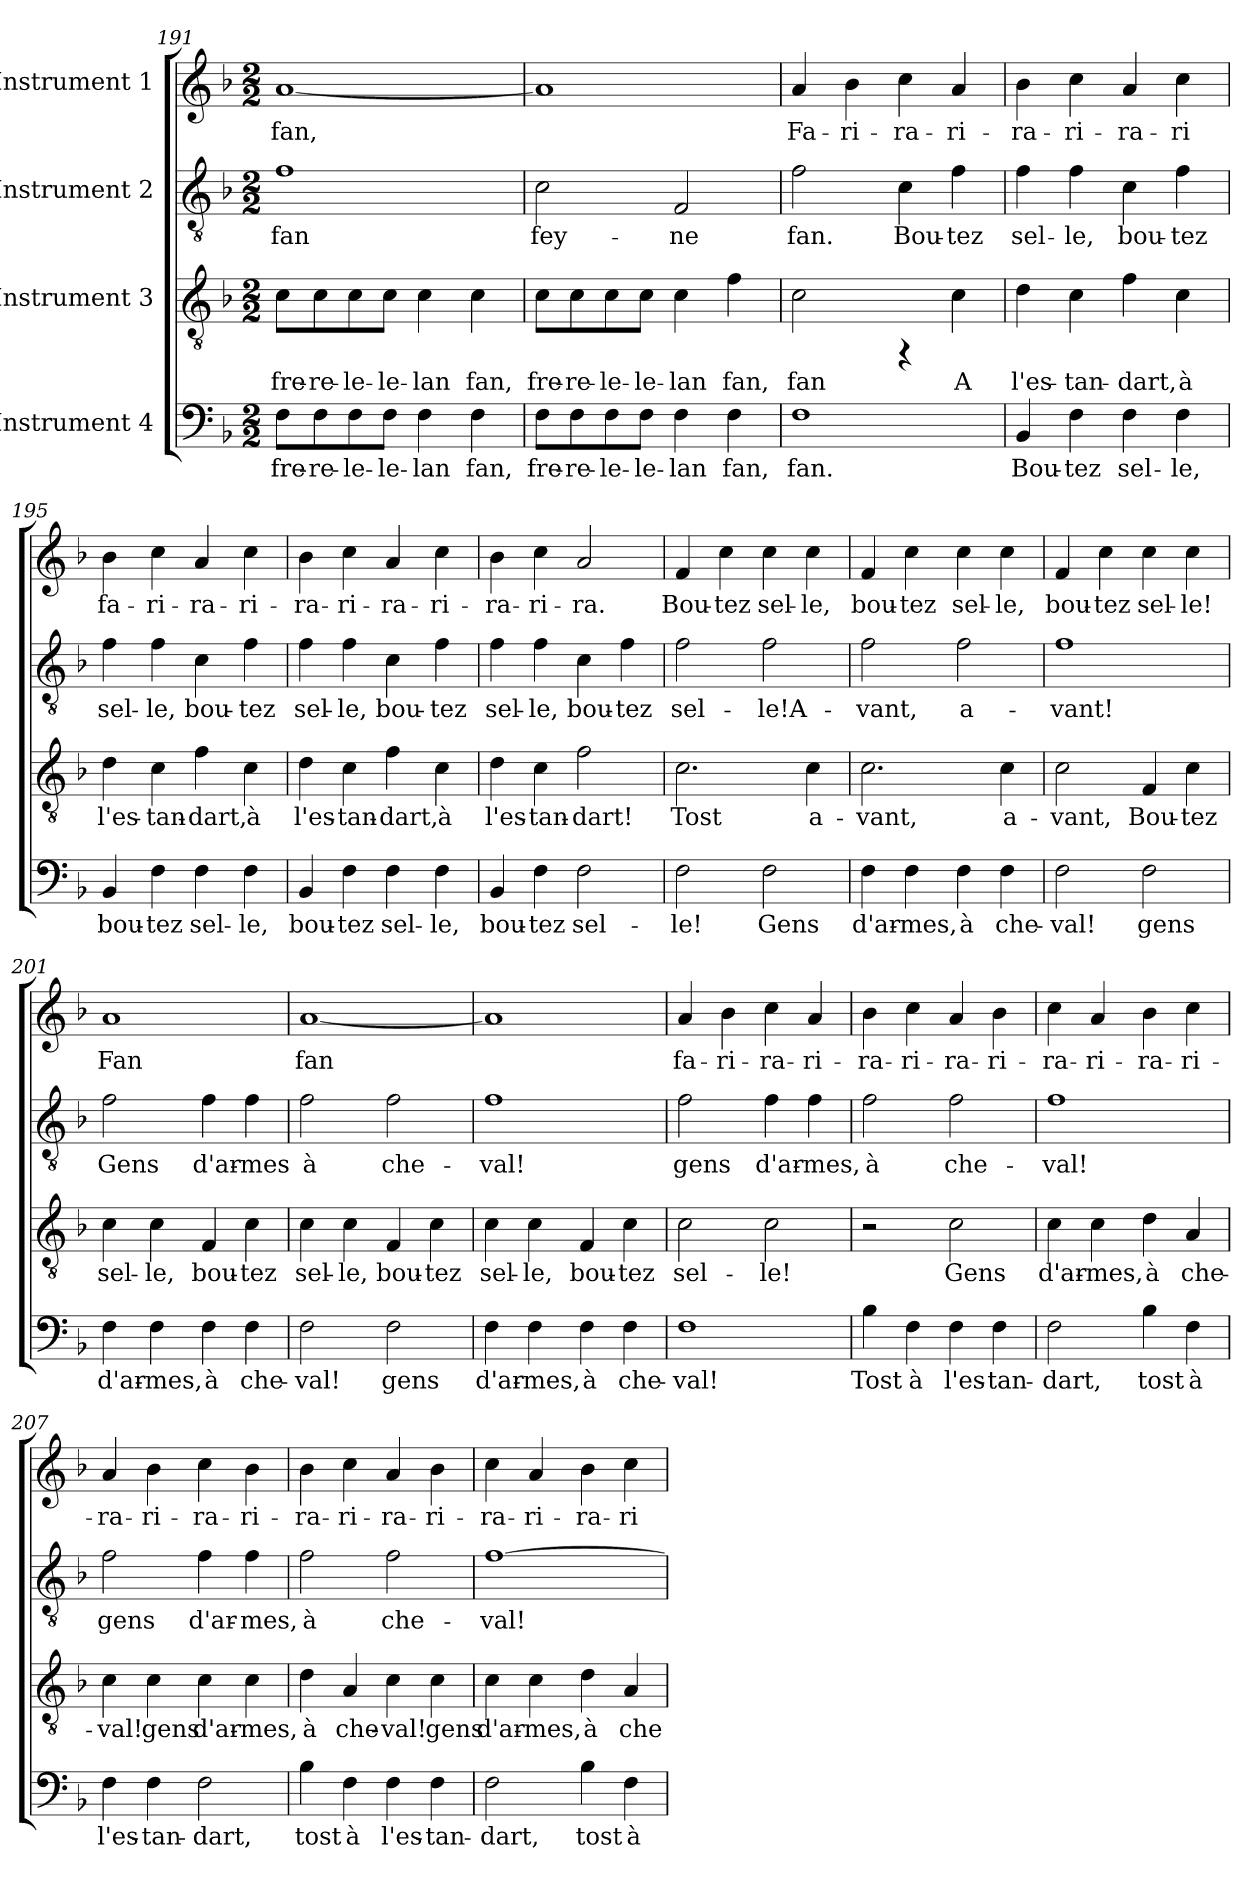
**kern	**text	**kern	**text	**kern	**text	**kern	**text
*part4	*part4	*part3	*part3	*part2	*part2	*part1	*part1
*staff4	*staff4	*staff3	*staff3	*staff2	*staff2	*staff1	*staff1
*I"Instrument 4	*	*I"Instrument 3	*	*I"Instrument 2	*	*I"Instrument 1	*
!!LO:LB:g=z
*clefF4	*	*clefGv2	*	*clefGv2	*	*clefG2	*
*k[b-]	*	*k[b-]	*	*k[b-]	*	*k[b-]	*
*F:	*	*F:	*	*F:	*	*F:	*
*M2/2	*	*M2/2	*	*M2/2	*	*M2/2	*
=191	=191	=191	=191	=191	=191	=191	=191
!	!LO:LY:b:cj	!	!LO:LY:b:cj	!	!LO:LY:b:cj	!	!LO:LY:b:cj
8F\L	-fre-	8c\L	fre-	1f	fan	[<1a	fan,-
!	!LO:LY:b:cj	!	!LO:LY:b:cj	!	!	!	!
8F\	-re-	8c\	-re-	.	.	.	.
!	!LO:LY:b:cj	!	!LO:LY:b:cj	!	!	!	!
8F\	-le-	8c\	-le-	.	.	.	.
!	!LO:LY:b:cj	!	!LO:LY:b:cj	!	!	!	!
8F\J	-le-	8c\J	-le-	.	.	.	.
!	!LO:LY:b:cj	!	!LO:LY:b:cj	!	!	!	!
4F\	-lan	4c\	-lan	.	.	.	.
!	!LO:LY:b:cj	!	!LO:LY:b:cj	!	!	!	!
4F\	fan,	4c\	fan,	.	.	.	.
=192	=192	=192	=192	=192	=192	=192	=192
!	!LO:LY:b:cj	!	!LO:LY:b:cj	!	!LO:LY:b:cj	!	!LO:LY:b:cj
8F\L	fre-	8c\L	fre-	2c\	fey-	1a]	--
!	!LO:LY:b:cj	!	!LO:LY:b:cj	!	!	!	!
8F\	-re-	8c\	-re-	.	.	.	.
!	!LO:LY:b:cj	!	!LO:LY:b:cj	!	!	!	!
8F\	-le-	8c\	-le-	.	.	.	.
!	!LO:LY:b:cj	!	!LO:LY:b:cj	!	!	!	!
8F\J	-le-	8c\J	-le-	.	.	.	.
!	!LO:LY:b:cj	!	!LO:LY:b:cj	!	!LO:LY:b:cj	!	!
4F\	-lan	4c\	-lan	2F/	-ne	.	.
!	!LO:LY:b:cj	!	!LO:LY:b:cj	!	!	!	!
4F\	fan,	4f\	fan,	.	.	.	.
=193	=193	=193	=193	=193	=193	=193	=193
!	!LO:LY:b:cj	!	!LO:LY:b:cj	!	!LO:LY:b:cj	!	!LO:LY:b:cj
1F	fan.	2c\	fan	2f\	fan.	4a/	-Fa-
!	!	!	!	!	!	!	!LO:LY:b:cj
.	.	.	.	.	.	4b-\	-ri-
!	!	!	!	!	!LO:LY:b:cj	!	!LO:LY:b:cj
.	.	4rFF	.	4c\	Bou-	4cc\	-ra-
!	!	!	!LO:LY:b:cj	!	!LO:LY:b:cj	!	!LO:LY:b:cj
.	.	4c\	A	4f\	-tez	4a/	-ri-
=194	=194	=194	=194	=194	=194	=194	=194
!	!LO:LY:b:cj	!	!LO:LY:b:cj	!	!LO:LY:b:cj	!	!LO:LY:b:cj
4BB-/	Bou-	4d\	l'es-	4f\	sel-	4b-\	-ra-
!	!LO:LY:b:cj	!	!LO:LY:b:cj	!	!LO:LY:b:cj	!	!LO:LY:b:cj
4F\	-tez	4c\	-tan-	4f\	-le,	4cc\	-ri-
!	!LO:LY:b:cj	!	!LO:LY:b:cj	!	!LO:LY:b:cj	!	!LO:LY:b:cj
4F\	sel-	4f\	-dart,	4c\	bou-	4a/	-ra-
!	!LO:LY:b:cj	!	!LO:LY:b:cj	!	!LO:LY:b:cj	!	!LO:LY:b:cj
4F\	-le,	4c\	à	4f\	-tez	4cc\	-ri
=195	=195	=195	=195	=195	=195	=195	=195
!	!LO:LY:b:cj	!	!LO:LY:b:cj	!	!LO:LY:b:cj	!	!LO:LY:b:cj
4BB-/	bou-	4d\	l'es-	4f\	sel-	4b-\	fa-
!	!LO:LY:b:cj	!	!LO:LY:b:cj	!	!LO:LY:b:cj	!	!LO:LY:b:cj
4F\	-tez	4c\	-tan-	4f\	-le,	4cc\	-ri-
!	!LO:LY:b:cj	!	!LO:LY:b:cj	!	!LO:LY:b:cj	!	!LO:LY:b:cj
4F\	sel-	4f\	-dart,	4c\	bou-	4a/	-ra-
!	!LO:LY:b:cj	!	!LO:LY:b:cj	!	!LO:LY:b:cj	!	!LO:LY:b:cj
4F\	-le,	4c\	à	4f\	-tez	4cc\	-ri-
!!LO:LB:g=z
=196	=196	=196	=196	=196	=196	=196	=196
!	!LO:LY:b:cj	!	!LO:LY:b:cj	!	!LO:LY:b:cj	!	!LO:LY:b:cj
4BB-/	bou-	4d\	l'es-	4f\	sel-	4b-\	-ra-
!	!LO:LY:b:cj	!	!LO:LY:b:cj	!	!LO:LY:b:cj	!	!LO:LY:b:cj
4F\	-tez	4c\	-tan-	4f\	-le,	4cc\	-ri-
!	!LO:LY:b:cj	!	!LO:LY:b:cj	!	!LO:LY:b:cj	!	!LO:LY:b:cj
4F\	sel-	4f\	-dart,	4c\	bou-	4a/	-ra-
!	!LO:LY:b:cj	!	!LO:LY:b:cj	!	!LO:LY:b:cj	!	!LO:LY:b:cj
4F\	-le,	4c\	à	4f\	-tez	4cc\	-ri-
=197	=197	=197	=197	=197	=197	=197	=197
!	!LO:LY:b:cj	!	!LO:LY:b:cj	!	!LO:LY:b:cj	!	!LO:LY:b:cj
4BB-/	bou-	4d\	l'es-	4f\	sel-	4b-\	-ra-
!	!LO:LY:b:cj	!	!LO:LY:b:cj	!	!LO:LY:b:cj	!	!LO:LY:b:cj
4F\	-tez	4c\	-tan-	4f\	-le,	4cc\	-ri-
!	!LO:LY:b:cj	!	!LO:LY:b:cj	!	!LO:LY:b:cj	!	!LO:LY:b:cj
2F\	sel-	2f\	-dart!	4c\	bou-	2a/	-ra.
!	!	!	!	!	!LO:LY:b:cj	!	!
.	.	.	.	4f\	-tez	.	.
=198	=198	=198	=198	=198	=198	=198	=198
!	!LO:LY:b:cj	!	!LO:LY:b:cj	!	!LO:LY:b:cj	!	!LO:LY:b:cj
2F\	-le!	2.c\	Tost	2f\	sel-	4f/	Bou-
!	!	!	!	!	!	!	!LO:LY:b:cj
.	.	.	.	.	.	4cc\	-tez
!	!LO:LY:b:cj	!	!	!	!LO:LY:b:cj	!	!LO:LY:b:cj
2F\	Gens	.	.	2f\	-le!A-	4cc\	sel-
!	!	!	!LO:LY:b:cj	!	!	!	!LO:LY:b:cj
.	.	4c\	a-	.	.	4cc\	-le,
=199	=199	=199	=199	=199	=199	=199	=199
!	!LO:LY:b:cj	!	!LO:LY:b:cj	!	!LO:LY:b:cj	!	!LO:LY:b:cj
4F\	d'ar-	2.c\	-vant,	2f\	-vant,	4f/	bou-
!	!LO:LY:b:cj	!	!	!	!	!	!LO:LY:b:cj
4F\	-mes,	.	.	.	.	4cc\	-tez
!	!LO:LY:b:cj	!	!	!	!LO:LY:b:cj	!	!LO:LY:b:cj
4F\	à	.	.	2f\	a-	4cc\	sel-
!	!LO:LY:b:cj	!	!LO:LY:b:cj	!	!	!	!LO:LY:b:cj
4F\	che-	4c\	a-	.	.	4cc\	-le,
=200	=200	=200	=200	=200	=200	=200	=200
!	!LO:LY:b:cj	!	!LO:LY:b:cj	!	!LO:LY:b:cj	!	!LO:LY:b:cj
2F\	-val!	2c\	-vant,	1f	-vant!	4f/	bou-
!	!	!	!	!	!	!	!LO:LY:b:cj
.	.	.	.	.	.	4cc\	-tez
!	!LO:LY:b:cj	!	!LO:LY:b:cj	!	!	!	!LO:LY:b:cj
2F\	gens	4F/	Bou-	.	.	4cc\	sel-
!	!	!	!LO:LY:b:cj	!	!	!	!LO:LY:b:cj
.	.	4c\	-tez	.	.	4cc\	-le!
=201	=201	=201	=201	=201	=201	=201	=201
!	!LO:LY:b:cj	!	!LO:LY:b:cj	!	!LO:LY:b:cj	!	!LO:LY:b:cj
4F\	d'ar-	4c\	sel-	2f\	Gens	1a	Fan
!	!LO:LY:b:cj	!	!LO:LY:b:cj	!	!	!	!
4F\	-mes,	4c\	-le,	.	.	.	.
!	!LO:LY:b:cj	!	!LO:LY:b:cj	!	!LO:LY:b:cj	!	!
4F\	à	4F/	bou-	4f\	d'ar-	.	.
!	!LO:LY:b:cj	!	!LO:LY:b:cj	!	!LO:LY:b:cj	!	!
4F\	che-	4c\	-tez	4f\	-mes	.	.
!!LO:PB:g=z
=202	=202	=202	=202	=202	=202	=202	=202
!	!LO:LY:b:cj	!	!LO:LY:b:cj	!	!LO:LY:b:cj	!	!LO:LY:b:cj
2F\	-val!	4c\	sel-	2f\	à	[<1a	fan-
!	!	!	!LO:LY:b:cj	!	!	!	!
.	.	4c\	-le,	.	.	.	.
!	!LO:LY:b:cj	!	!LO:LY:b:cj	!	!LO:LY:b:cj	!	!
2F\	gens	4F/	bou-	2f\	che-	.	.
!	!	!	!LO:LY:b:cj	!	!	!	!
.	.	4c\	-tez	.	.	.	.
=203	=203	=203	=203	=203	=203	=203	=203
!	!LO:LY:b:cj	!	!LO:LY:b:cj	!	!LO:LY:b:cj	!	!LO:LY:b:cj
4F\	d'ar-	4c\	sel-	1f	-val!	1a]	--
!	!LO:LY:b:cj	!	!LO:LY:b:cj	!	!	!	!
4F\	-mes,	4c\	-le,	.	.	.	.
!	!LO:LY:b:cj	!	!LO:LY:b:cj	!	!	!	!
4F\	à	4F/	bou-	.	.	.	.
!	!LO:LY:b:cj	!	!LO:LY:b:cj	!	!	!	!
4F\	che-	4c\	-tez	.	.	.	.
=204	=204	=204	=204	=204	=204	=204	=204
!	!LO:LY:b:cj	!	!LO:LY:b:cj	!	!LO:LY:b:cj	!	!LO:LY:b:cj
1F	-val!	2c\	sel-	2f\	gens	4a/	-fa-
!	!	!	!	!	!	!	!LO:LY:b:cj
.	.	.	.	.	.	4b-\	-ri-
!	!	!	!LO:LY:b:cj	!	!LO:LY:b:cj	!	!LO:LY:b:cj
.	.	2c\	-le!	4f\	d'ar-	4cc\	-ra-
!	!	!	!	!	!LO:LY:b:cj	!	!LO:LY:b:cj
.	.	.	.	4f\	-mes,	4a/	-ri-
=205	=205	=205	=205	=205	=205	=205	=205
!	!LO:LY:b:cj	!	!	!	!LO:LY:b:cj	!	!LO:LY:b:cj
4B-\	Tost	2r	.	2f\	à	4b-\	-ra-
!	!LO:LY:b:cj	!	!	!	!	!	!LO:LY:b:cj
4F\	à	.	.	.	.	4cc\	-ri-
!	!LO:LY:b:cj	!	!LO:LY:b:cj	!	!LO:LY:b:cj	!	!LO:LY:b:cj
4F\	l'es-	2c\	Gens	2f\	che-	4a/	-ra-
!	!LO:LY:b:cj	!	!	!	!	!	!LO:LY:b:cj
4F\	-tan-	.	.	.	.	4b-\	-ri-
=206	=206	=206	=206	=206	=206	=206	=206
!	!LO:LY:b:cj	!	!LO:LY:b:cj	!	!LO:LY:b:cj	!	!LO:LY:b:cj
2F\	-dart,	4c\	d'ar-	1f	-val!	4cc\	-ra-
!	!	!	!LO:LY:b:cj	!	!	!	!LO:LY:b:cj
.	.	4c\	-mes,	.	.	4a/	-ri-
!	!LO:LY:b:cj	!	!LO:LY:b:cj	!	!	!	!LO:LY:b:cj
4B-\	tost	4d\	à	.	.	4b-\	-ra-
!	!LO:LY:b:cj	!	!LO:LY:b:cj	!	!	!	!LO:LY:b:cj
4F\	à	4A/	che-	.	.	4cc\	-ri-
=207	=207	=207	=207	=207	=207	=207	=207
!	!LO:LY:b:cj	!	!LO:LY:b:cj	!	!LO:LY:b:cj	!	!LO:LY:b:cj
4F\	l'es-	4c\	-val!	2f\	gens	4a/	-ra-
!	!LO:LY:b:cj	!	!LO:LY:b:cj	!	!	!	!LO:LY:b:cj
4F\	-tan-	4c\	gens	.	.	4b-\	-ri-
!	!LO:LY:b:cj	!	!LO:LY:b:cj	!	!LO:LY:b:cj	!	!LO:LY:b:cj
2F\	-dart,	4c\	d'ar-	4f\	d'ar-	4cc\	-ra-
!	!	!	!LO:LY:b:cj	!	!LO:LY:b:cj	!	!LO:LY:b:cj
.	.	4c\	-mes,	4f\	-mes,	4b-\	-ri-
!!LO:LB:g=z
=208	=208	=208	=208	=208	=208	=208	=208
!	!LO:LY:b:cj	!	!LO:LY:b:cj	!	!LO:LY:b:cj	!	!LO:LY:b:cj
4B-\	tost	4d\	à	2f\	à	4b-\	-ra-
!	!LO:LY:b:cj	!	!LO:LY:b:cj	!	!	!	!LO:LY:b:cj
4F\	à	4A/	che-	.	.	4cc\	-ri-
!	!LO:LY:b:cj	!	!LO:LY:b:cj	!	!LO:LY:b:cj	!	!LO:LY:b:cj
4F\	l'es-	4c\	-val!	2f\	che-	4a/	-ra-
!	!LO:LY:b:cj	!	!LO:LY:b:cj	!	!	!	!LO:LY:b:cj
4F\	-tan-	4c\	gens	.	.	4b-\	-ri-
=209	=209	=209	=209	=209	=209	=209	=209
!	!LO:LY:b:cj	!	!LO:LY:b:cj	!	!LO:LY:b:cj	!	!LO:LY:b:cj
2F\	-dart,	4c\	d'ar-	[>1f	-val!-	4cc\	-ra-
!	!	!	!LO:LY:b:cj	!	!	!	!LO:LY:b:cj
.	.	4c\	-mes,	.	.	4a/	-ri-
!	!LO:LY:b:cj	!	!LO:LY:b:cj	!	!	!	!LO:LY:b:cj
4B-\	tost	4d\	à	.	.	4b-\	-ra-
!	!LO:LY:b:cj	!	!LO:LY:b:cj	!	!	!	!LO:LY:b:cj
4F\	à	4A/	che-	.	.	4cc\	-ri-
=	=	=	=	=	=	=	=
*-	*-	*-	*-	*-	*-	*-	*-
